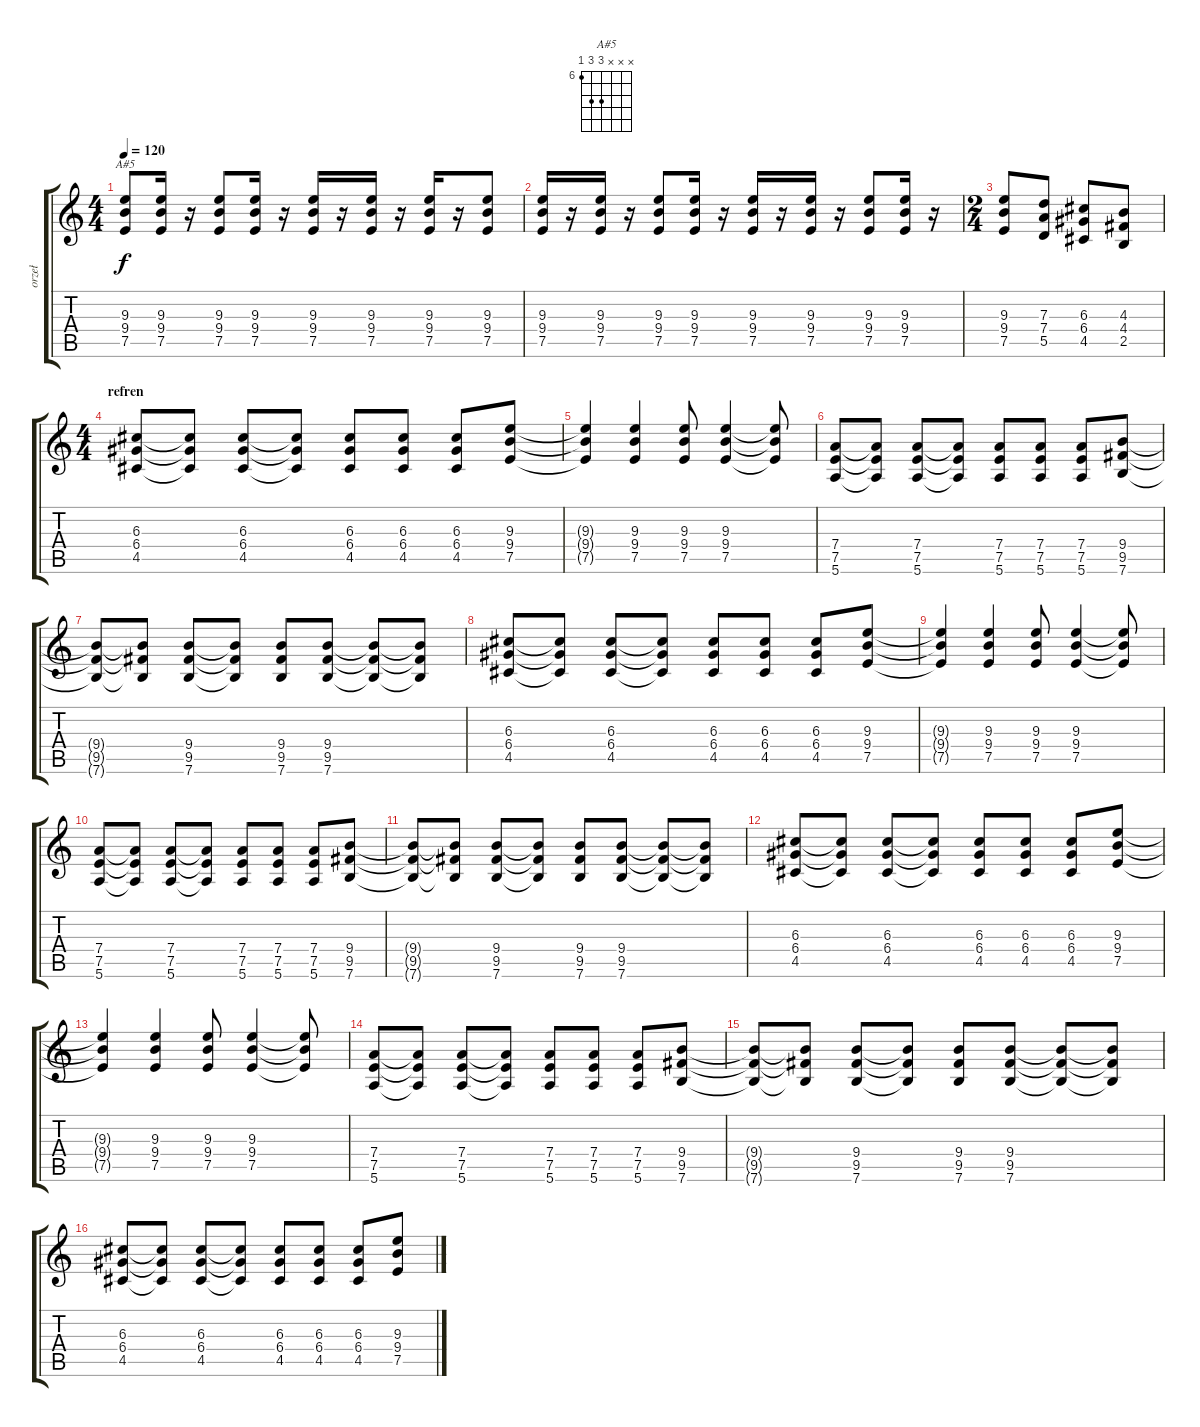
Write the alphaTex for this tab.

\track ("orzeł" "orzeł") {instrument overdrivenguitar}
\staff {score tabs}
\tuning (E4 B3 G3 D3 A2 E2) {hide}
\chord ("A#5" x x x 8 8 6) {firstfret 6}
\ts (4 4)
\tempo 120
\clef g2
\ks c
(9.3 9.4 7.5).8{ch "A#5" dy f} (9.3 9.4 7.5).16 r.16 (9.3 9.4 7.5).8 (9.3 9.4 7.5).16 r.16 (9.3 9.4 7.5).16 r.16 (9.3 9.4 7.5).16 r.16 (9.3 9.4 7.5).16 r.16 (9.3 9.4 7.5).8 |
(9.3 9.4 7.5).16 r.16 (9.3 9.4 7.5).16 r.16 (9.3 9.4 7.5).8 (9.3 9.4 7.5).16 r.16 (9.3 9.4 7.5).16 r.16 (9.3 9.4 7.5).16 r.16 (9.3 9.4 7.5).8 (9.3 9.4 7.5).16 r.16 |
\ts (2 4)
(9.3 9.4 7.5).8 (7.3 7.4 5.5).8 (6.3 6.4 4.5).8 (4.3 4.4 2.5).8 |
\ts (4 4)
\section ("" "refren")
(6.3 6.4 4.5).8 (6.3{t} 6.4{t} 4.5{t}).8 (6.3 6.4 4.5).8 (6.3{t} 6.4{t} 4.5{t}).8 (6.3 6.4 4.5).8 (6.3 6.4 4.5).8 (6.3 6.4 4.5).8 (9.3 9.4 7.5).8 |
(9.3{t} 9.4{t} 7.5{t}).4 (9.3 9.4 7.5).4 (9.3 9.4 7.5).8 (9.3 9.4 7.5).4 (9.3{t} 9.4{t} 7.5{t}).8 |
(7.4 7.5 5.6).8 (7.4{t} 7.5{t} 5.6{t}).8 (7.4 7.5 5.6).8 (7.4{t} 7.5{t} 5.6{t}).8 (7.4 7.5 5.6).8 (7.4 7.5 5.6).8 (7.4 7.5 5.6).8 (9.4 9.5 7.6).8 |
(9.4{t} 9.5{t} 7.6{t}).8 (9.4{t} 9.5{t} 7.6{t}).8 (9.4 9.5 7.6).8 (9.4{t} 9.5{t} 7.6{t}).8 (9.4 9.5 7.6).8 (9.4 9.5 7.6).8 (9.4{t} 9.5{t} 7.6{t}).8 (9.4{t} 9.5{t} 7.6{t}).8 |
(6.3 6.4 4.5).8 (6.3{t} 6.4{t} 4.5{t}).8 (6.3 6.4 4.5).8 (6.3{t} 6.4{t} 4.5{t}).8 (6.3 6.4 4.5).8 (6.3 6.4 4.5).8 (6.3 6.4 4.5).8 (9.3 9.4 7.5).8 |
(9.3{t} 9.4{t} 7.5{t}).4 (9.3 9.4 7.5).4 (9.3 9.4 7.5).8 (9.3 9.4 7.5).4 (9.3{t} 9.4{t} 7.5{t}).8 |
(7.4 7.5 5.6).8 (7.4{t} 7.5{t} 5.6{t}).8 (7.4 7.5 5.6).8 (7.4{t} 7.5{t} 5.6{t}).8 (7.4 7.5 5.6).8 (7.4 7.5 5.6).8 (7.4 7.5 5.6).8 (9.4 9.5 7.6).8 |
(9.4{t} 9.5{t} 7.6{t}).8 (9.4{t} 9.5{t} 7.6{t}).8 (9.4 9.5 7.6).8 (9.4{t} 9.5{t} 7.6{t}).8 (9.4 9.5 7.6).8 (9.4 9.5 7.6).8 (9.4{t} 9.5{t} 7.6{t}).8 (9.4{t} 9.5{t} 7.6{t}).8 |
(6.3 6.4 4.5).8 (6.3{t} 6.4{t} 4.5{t}).8 (6.3 6.4 4.5).8 (6.3{t} 6.4{t} 4.5{t}).8 (6.3 6.4 4.5).8 (6.3 6.4 4.5).8 (6.3 6.4 4.5).8 (9.3 9.4 7.5).8 |
(9.3{t} 9.4{t} 7.5{t}).4 (9.3 9.4 7.5).4 (9.3 9.4 7.5).8 (9.3 9.4 7.5).4 (9.3{t} 9.4{t} 7.5{t}).8 |
(7.4 7.5 5.6).8 (7.4{t} 7.5{t} 5.6{t}).8 (7.4 7.5 5.6).8 (7.4{t} 7.5{t} 5.6{t}).8 (7.4 7.5 5.6).8 (7.4 7.5 5.6).8 (7.4 7.5 5.6).8 (9.4 9.5 7.6).8 |
(9.4{t} 9.5{t} 7.6{t}).8 (9.4{t} 9.5{t} 7.6{t}).8 (9.4 9.5 7.6).8 (9.4{t} 9.5{t} 7.6{t}).8 (9.4 9.5 7.6).8 (9.4 9.5 7.6).8 (9.4{t} 9.5{t} 7.6{t}).8 (9.4{t} 9.5{t} 7.6{t}).8 |
(6.3 6.4 4.5).8 (6.3{t} 6.4{t} 4.5{t}).8 (6.3 6.4 4.5).8 (6.3{t} 6.4{t} 4.5{t}).8 (6.3 6.4 4.5).8 (6.3 6.4 4.5).8 (6.3 6.4 4.5).8 (9.3 9.4 7.5).8
